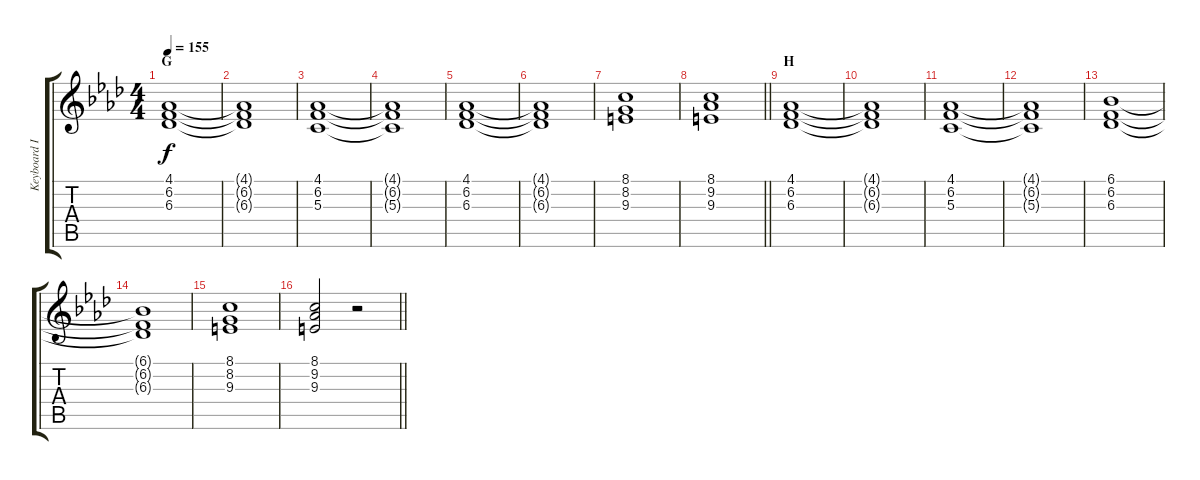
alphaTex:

\track ("Keyboard II" "Keyboard I") {instrument pad2warm}
\staff {score tabs}
\tuning (E4 B3 G3 D3 A2 E2) {hide}
\ts (4 4)
\section ("" "G")
\tempo 155
\clef g2
\ks ab
(4.1 6.2 6.3).1{dy f} |
(4.1{t} 6.2{t} 6.3{t}).1 |
(4.1 6.2 5.3).1 |
(4.1{t} 6.2{t} 5.3{t}).1 |
(4.1 6.2 6.3).1 |
(4.1{t} 6.2{t} 6.3{t}).1 |
(8.1 8.2 9.3).1 |
\barLineRight lightlight
(8.1 9.2 9.3).1 |
\section ("" "H")
(4.1 6.2 6.3).1 |
(4.1{t} 6.2{t} 6.3{t}).1 |
(4.1 6.2 5.3).1 |
(4.1{t} 6.2{t} 5.3{t}).1 |
(6.1 6.2 6.3).1 |
(6.1{t} 6.2{t} 6.3{t}).1 |
(8.1 8.2 9.3).1 |
\barLineRight lightlight
(8.1 9.2 9.3).2 r.2
